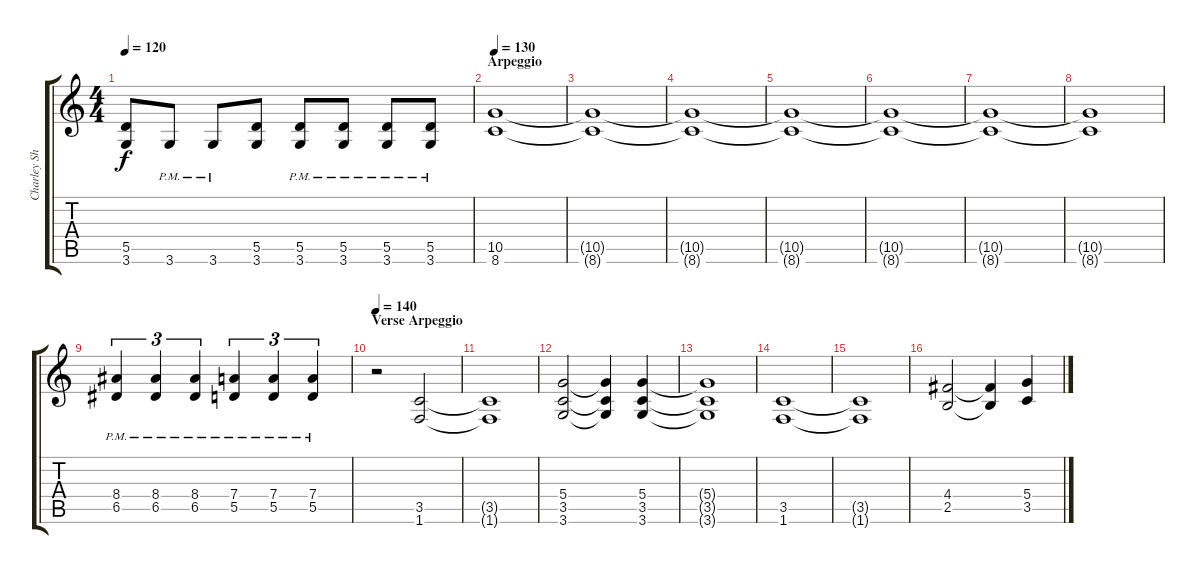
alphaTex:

\track ("Charley Shackelford" "Charley Sh") {instrument distortionguitar}
\staff {score tabs}
\tuning (E4 B3 G3 D3 A2 E2) {hide}
\ts (4 4)
\tempo 120
\clef g2
\ks c
(5.5 3.6).8{dy f} 3.6{pm}.8 3.6{pm}.8 (5.5 3.6).8 (5.5{pm} 3.6{pm}).8 (5.5{pm} 3.6{pm}).8 (5.5{pm} 3.6{pm}).8 (5.5{pm} 3.6{pm}).8 |
\section ("" "Arpeggio")
\tempo 130
(10.5 8.6).1 |
(10.5{t} 8.6{t}).1 |
(10.5{t} 8.6{t}).1 |
(10.5{t} 8.6{t}).1{volume 0} |
(10.5{t} 8.6{t}).1 |
(10.5{t} 8.6{t}).1 |
(10.5{t} 8.6{t}).1 |
(8.4{pm} 6.5{pm}).4{tu (3 2) volume 13} (8.4{pm} 6.5{pm}).4{tu (3 2)} (8.4{pm} 6.5{pm}).4{tu (3 2)} (7.4{pm} 5.5{pm}).4{tu (3 2)} (7.4{pm} 5.5{pm}).4{tu (3 2)} (7.4{pm} 5.5{pm}).4{tu (3 2)} |
\section ("" "Verse Arpeggio")
\tempo 140
r.2 (3.5 1.6).2 |
(3.5{t} 1.6{t}).1 |
(5.4 3.5 3.6).2 (5.4{t} 3.5{t} 3.6{t}).4 (5.4 3.5 3.6).4 |
(5.4{t} 3.5{t} 3.6{t}).1 |
(3.5 1.6).1 |
(3.5{t} 1.6{t}).1 |
(4.4 2.5).2 (4.4{t} 2.5{t}).4 (5.4 3.5).4
